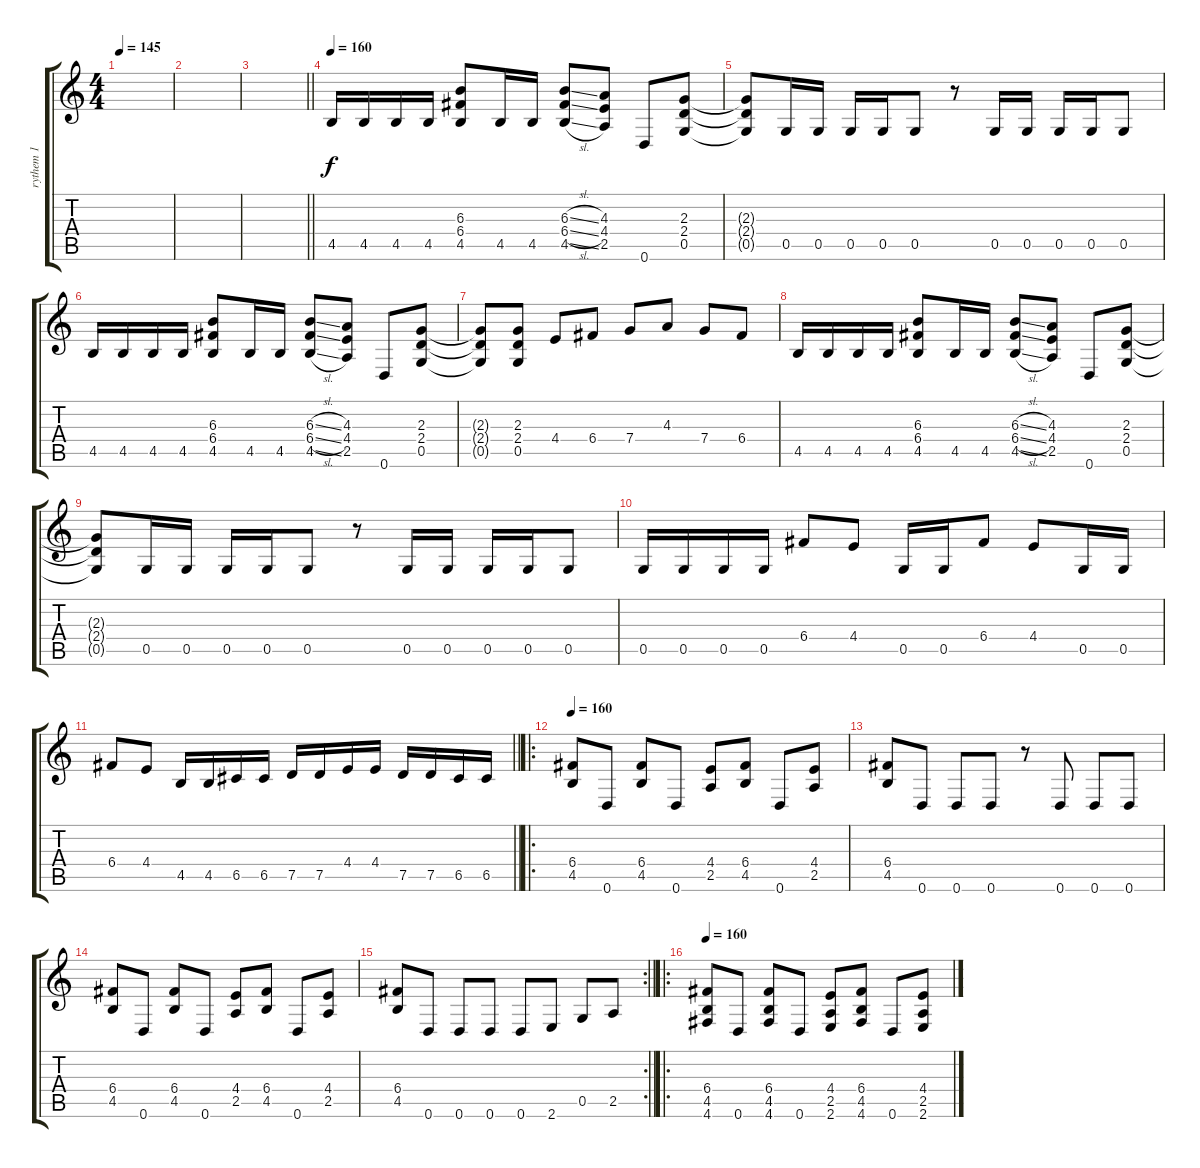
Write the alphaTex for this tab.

\track ("rythem 1" "rythem 1") {instrument overdrivenguitar}
\staff {score tabs}
\tuning (D4 A3 F3 C3 G2 D2) {hide}
\ts (4 4)
\tempo 145
\clef g2
\ks c
|
|
\barLineRight lightlight
|
\section ("" "")
\tempo 160
4.5.16 4.5.16 4.5.16 4.5.16 (6.3 6.4 4.5).8 4.5.16 4.5.16 (6.3{sl} 6.4{sl} 4.5{sl}).8 (4.3 4.4 2.5).8 0.6.8 (2.3 2.4 0.5).8 |
(2.3{t} 2.4{t} 0.5{t}).8 0.5.16 0.5.16 0.5.16 0.5.16 0.5.8 r.8 0.5.16 0.5.16 0.5.16 0.5.16 0.5.8 |
4.5.16 4.5.16 4.5.16 4.5.16 (6.3 6.4 4.5).8 4.5.16 4.5.16 (6.3{sl} 6.4{sl} 4.5{sl}).8 (4.3 4.4 2.5).8 0.6.8 (2.3 2.4 0.5).8 |
(2.3{t} 2.4{t} 0.5{t}).8 (2.3 2.4 0.5).8 4.4.8 6.4.8 7.4.8 4.3.8 7.4.8 6.4.8 |
4.5.16 4.5.16 4.5.16 4.5.16 (6.3 6.4 4.5).8 4.5.16 4.5.16 (6.3{sl} 6.4{sl} 4.5{sl}).8 (4.3 4.4 2.5).8 0.6.8 (2.3 2.4 0.5).8 |
(2.3{t} 2.4{t} 0.5{t}).8 0.5.16 0.5.16 0.5.16 0.5.16 0.5.8 r.8 0.5.16 0.5.16 0.5.16 0.5.16 0.5.8 |
0.5.16 0.5.16 0.5.16 0.5.16 6.4.8 4.4.8 0.5.16 0.5.16 6.4.8 4.4.8 0.5.16 0.5.16 |
\barLineRight lightlight
6.4.8 4.4.8 4.5.16 4.5.16 6.5.16 6.5.16 7.5.16 7.5.16 4.4.16 4.4.16 7.5.16 7.5.16 6.5.16 6.5.16 |
\ro
\section ("" "")
\tempo 160
(6.4 4.5).8 0.6.8 (6.4 4.5).8 0.6.8 (4.4 2.5).8 (6.4 4.5).8 0.6.8 (4.4 2.5).8 |
(6.4 4.5).8 0.6.8 0.6.8 0.6.8 r.8 0.6.8 0.6.8 0.6.8 |
(6.4 4.5).8 0.6.8 (6.4 4.5).8 0.6.8 (4.4 2.5).8 (6.4 4.5).8 0.6.8 (4.4 2.5).8 |
\rc 2
\barLineRight lightlight
(6.4 4.5).8 0.6.8 0.6.8 0.6.8 0.6.8 2.6.8 0.5.8 2.5.8 |
\ro
\section ("" "")
\tempo 160
(6.4 4.5 4.6).8 0.6.8 (6.4 4.5 4.6).8 0.6.8 (4.4 2.5 2.6).8 (6.4 4.5 4.6).8 0.6.8 (4.4 2.5 2.6).8
